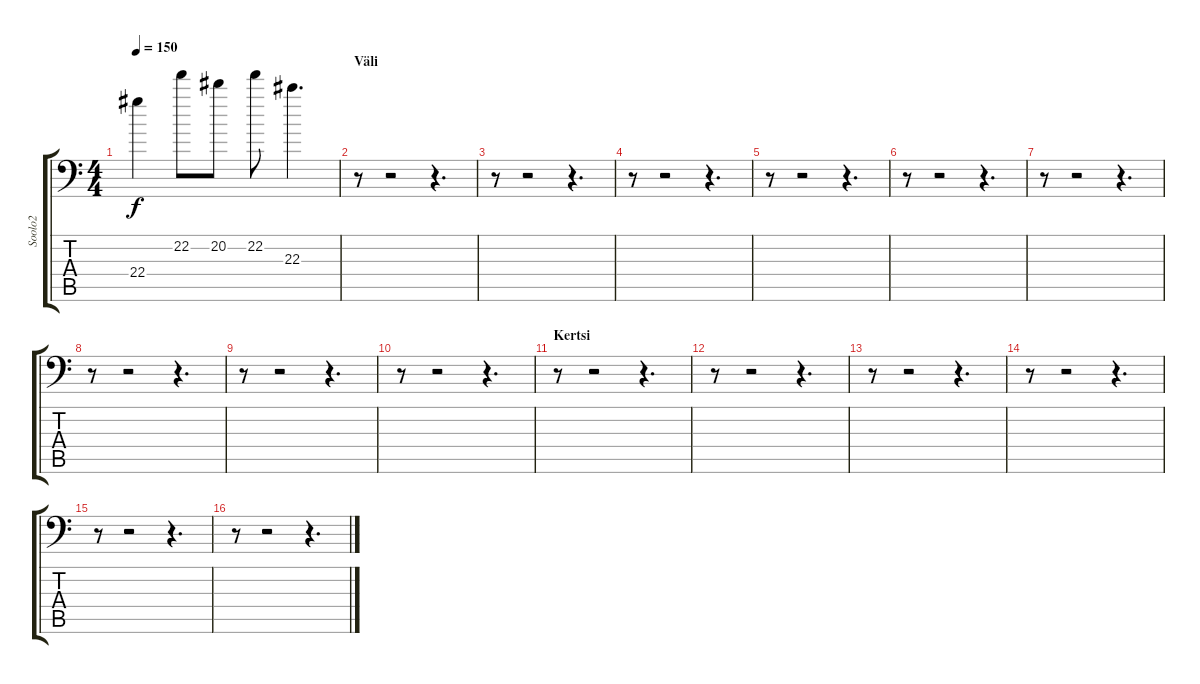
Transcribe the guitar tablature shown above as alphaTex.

\track ("Soolo2" "Soolo2") {instrument distortionguitar}
\staff {score tabs}
\tuning (C4 G3 Eb3 Bb2 F2 Bb1) {hide}
\ts (4 4)
\tempo 150
\clef f4
\ks c
22.4.4{dy f} 22.2.8 20.2.8 22.2.8 22.3.4{d} |
\section ("" "Väli")
r.8 r.2 r.4{d} |
r.8 r.2 r.4{d} |
r.8 r.2 r.4{d} |
r.8 r.2 r.4{d} |
r.8 r.2 r.4{d} |
r.8 r.2 r.4{d} |
r.8 r.2 r.4{d} |
r.8 r.2 r.4{d} |
r.8 r.2 r.4{d} |
\section ("" "Kertsi")
r.8 r.2 r.4{d} |
r.8 r.2 r.4{d} |
r.8 r.2 r.4{d} |
r.8 r.2 r.4{d} |
r.8 r.2 r.4{d} |
r.8 r.2 r.4{d}
